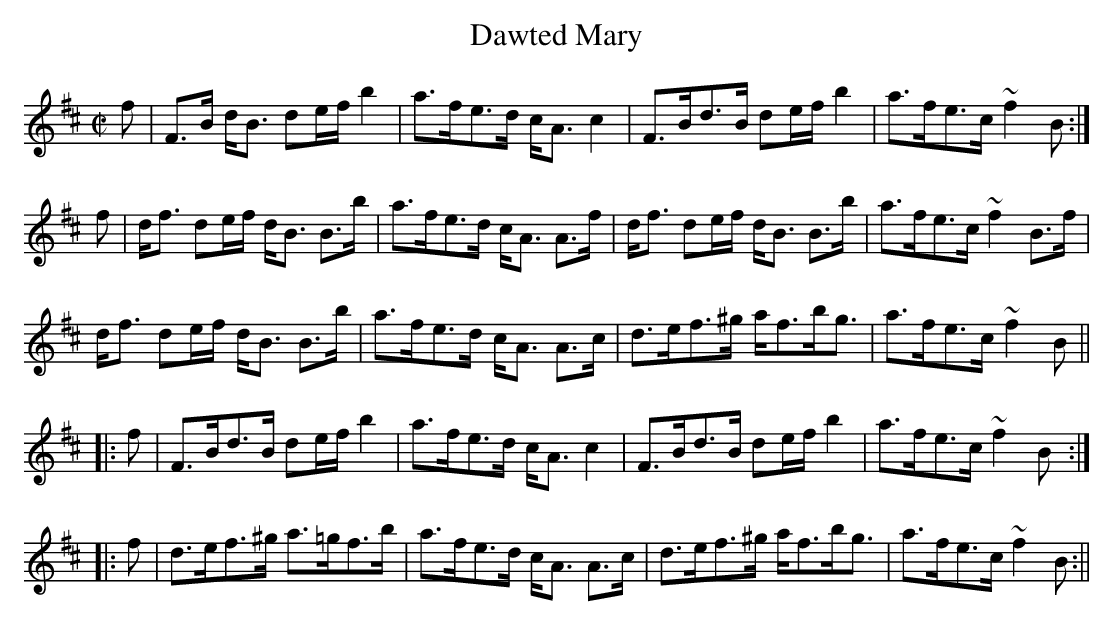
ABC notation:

X:1
T:Dawted Mary
M:C|
L:1/8
K:Bmin
f|F>B d<B de/f/ b2|a>fe>d c<A c2|F>Bd>B de/f/ b2|a>fe>c ~f2 B:|
f|d<f de/f/ d<B B>b|a>fe>d c<A A>f|d<f de/f/ d<B B>b|a>fe>c ~f2 B>f|
d<f de/f/ d<B B>b|a>fe>d c<A A>c|d>ef>^g a<fb<g|a>fe>c ~f2 B||
|:f|F>Bd>B de/f/ b2|a>fe>d c<A c2|F>Bd>B de/f/ b2|a>fe>c ~f2 B:|
|:f|d>ef>^g a>=gf>b|a>fe>d c<A A>c|d>ef>^g a<fb<g|a>fe>c ~f2B:||
